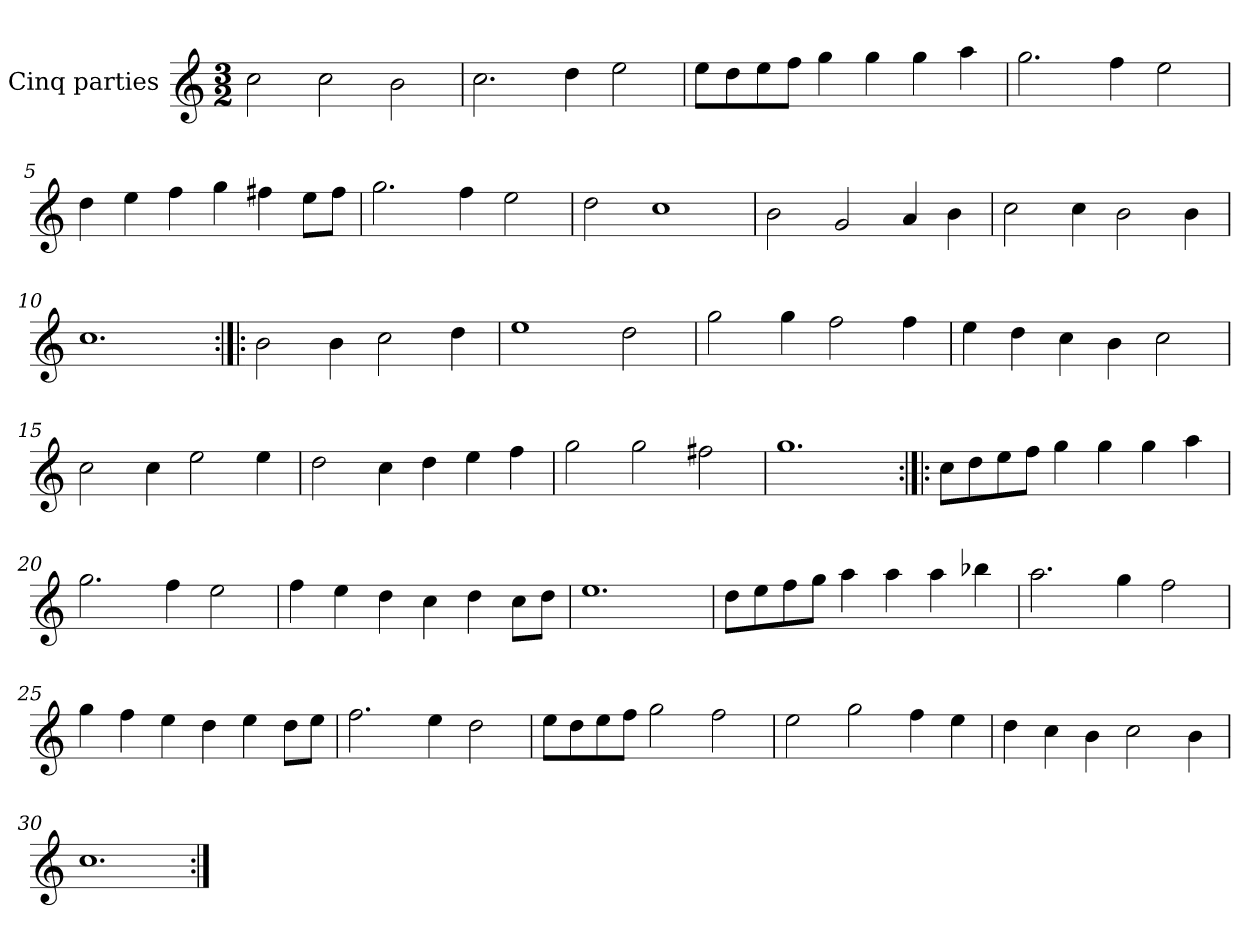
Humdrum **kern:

**kern
*part1
*staff1
*I"Cinq parties
*clefG2
*k[]
*M3/2
*MM180
=1
2cc\
2cc\
2b\
=2
2.cc\
4dd\
2ee\
=3
8ee\L
8dd\
8ee\
8ff\J
4gg\
4gg\
4gg\
4aa\
=4
2.gg\
4ff\
2ee\
=5
4dd\
4ee\
4ff\
4gg\
4ff#X\
8ee\L
8ff#\J
=6
2.gg\
4ff\
2ee\
=7
2dd\
1cc
=8
2b\
2g/
4a/
4b\
=9
2cc\
4cc\
2b\
4b\
=10
1.cc
=11:|!|:
2b\
4b\
2cc\
4dd\
=12
1ee
2dd\
=13
2gg\
4gg\
2ff\
4ff\
=14
4ee\
4dd\
4cc\
4b\
2cc\
=15
2cc\
4cc\
2ee\
4ee\
=16
2dd\
4cc\
4dd\
4ee\
4ff\
=17
2gg\
2gg\
2ff#X\
=18
1.gg
=19:|!|:
8cc\L
8dd\
8ee\
8ff\J
4gg\
4gg\
4gg\
4aa\
=20
2.gg\
4ff\
2ee\
=21
4ff\
4ee\
4dd\
4cc\
4dd\
8cc\L
8dd\J
=22
1.ee
=23
8dd\L
8ee\
8ff\
8gg\J
4aa\
4aa\
4aa\
4bb-X\
=24
2.aa\
4gg\
2ff\
=25
4gg\
4ff\
4ee\
4dd\
4ee\
8dd\L
8ee\J
=26
2.ff\
4ee\
2dd\
=27
8ee\L
8dd\
8ee\
8ff\J
2gg\
2ff\
=28
2ee\
2gg\
4ff\
4ee\
=29
4dd\
4cc\
4b\
2cc\
4b\
=30
1.cc
=:|!
*-
